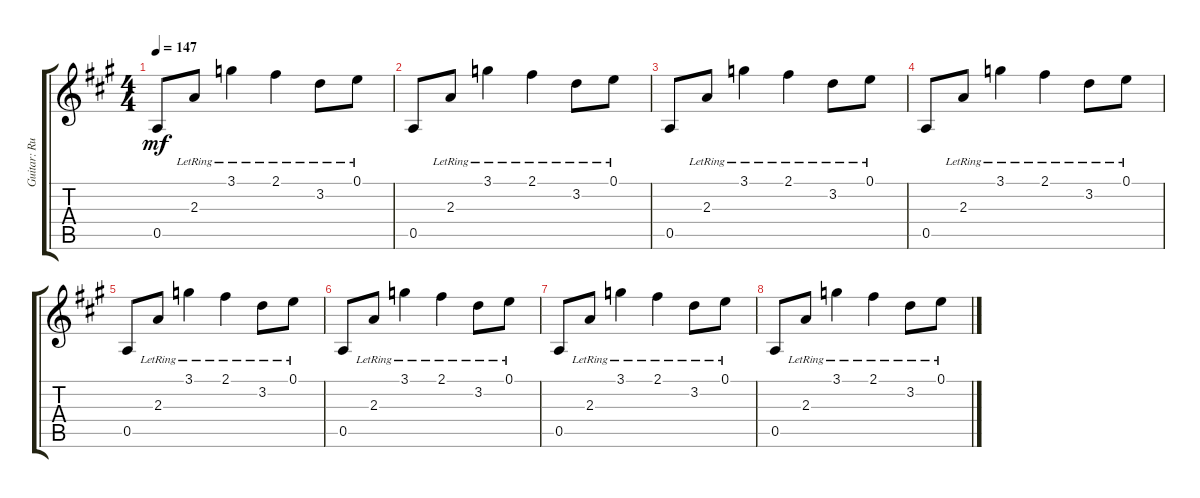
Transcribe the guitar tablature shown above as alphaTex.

\track ("Guitar: Russell" "Guitar: Ru") {instrument distortionguitar}
\staff {score tabs}
\tuning (E4 B3 G3 D3 A2 E2) {hide}
\ts (4 4)
\tempo 147
\clef g2
\ks a
0.5.8{dy mf} 2.3{lr}.8 3.1{lr}.4 2.1{lr}.4 3.2{lr}.8 0.1{lr}.8 |
0.5.8 2.3{lr}.8 3.1{lr}.4 2.1{lr}.4 3.2{lr}.8 0.1{lr}.8 |
0.5.8 2.3{lr}.8 3.1{lr}.4 2.1{lr}.4 3.2{lr}.8 0.1{lr}.8 |
0.5.8 2.3{lr}.8 3.1{lr}.4 2.1{lr}.4 3.2{lr}.8 0.1{lr}.8 |
0.5.8 2.3{lr}.8 3.1{lr}.4 2.1{lr}.4 3.2{lr}.8 0.1{lr}.8 |
0.5.8 2.3{lr}.8 3.1{lr}.4 2.1{lr}.4 3.2{lr}.8 0.1{lr}.8 |
0.5.8 2.3{lr}.8 3.1{lr}.4 2.1{lr}.4 3.2{lr}.8 0.1{lr}.8 |
0.5.8 2.3{lr}.8 3.1{lr}.4 2.1{lr}.4 3.2{lr}.8 0.1{lr}.8
